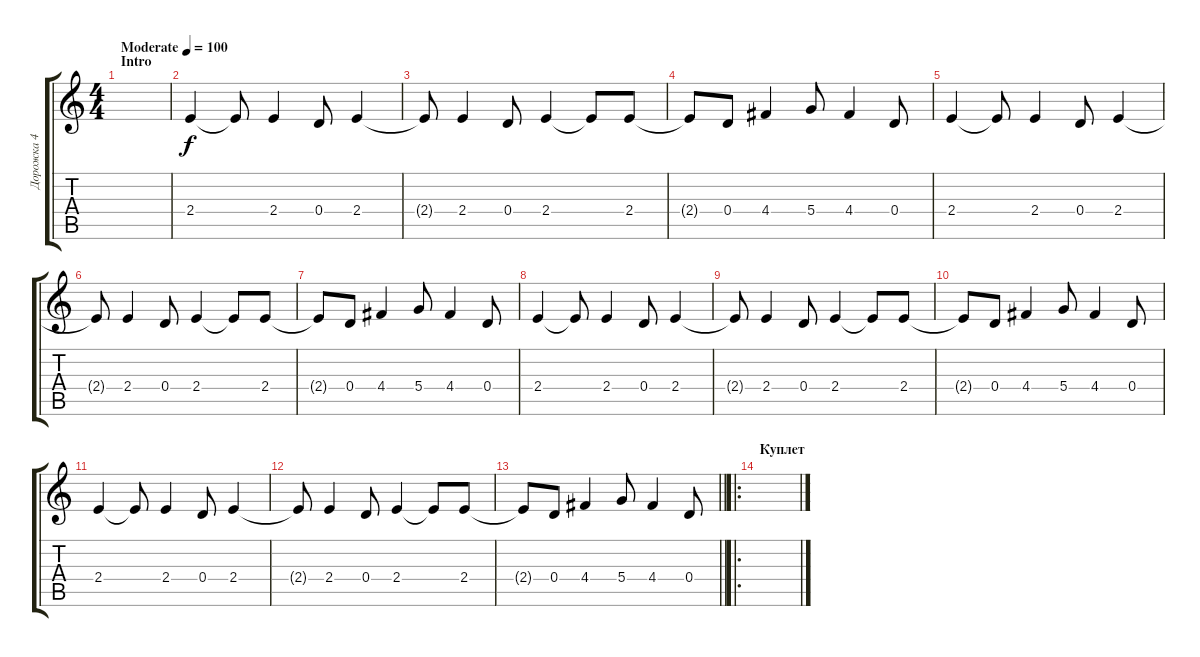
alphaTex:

\track ("Дорожка 4" "Дорожка 4") {instrument electricguitarclean}
\staff {score tabs}
\tuning (E4 B3 G3 D3 A2 E2) {hide}
\ts (4 4)
\section ("" "Intro")
\tempo (100 "Moderate")
\clef g2
\ks c
|
2.4.4 2.4{t}.8 2.4.4 0.4.8 2.4.4 |
2.4{t}.8 2.4.4 0.4.8 2.4.4 2.4{t}.8 2.4.8 |
2.4{t}.8 0.4.8 4.4.4 5.4.8 4.4.4 0.4.8 |
2.4.4 2.4{t}.8 2.4.4 0.4.8 2.4.4 |
2.4{t}.8 2.4.4 0.4.8 2.4.4 2.4{t}.8 2.4.8 |
2.4{t}.8 0.4.8 4.4.4 5.4.8 4.4.4 0.4.8 |
2.4.4 2.4{t}.8 2.4.4 0.4.8 2.4.4 |
2.4{t}.8 2.4.4 0.4.8 2.4.4 2.4{t}.8 2.4.8 |
2.4{t}.8 0.4.8 4.4.4 5.4.8 4.4.4 0.4.8 |
2.4.4 2.4{t}.8 2.4.4 0.4.8 2.4.4 |
2.4{t}.8 2.4.4 0.4.8 2.4.4 2.4{t}.8 2.4.8 |
\barLineRight lightlight
2.4{t}.8 0.4.8 4.4.4 5.4.8 4.4.4 0.4.8 |
\ro
\section ("" "Куплет")
